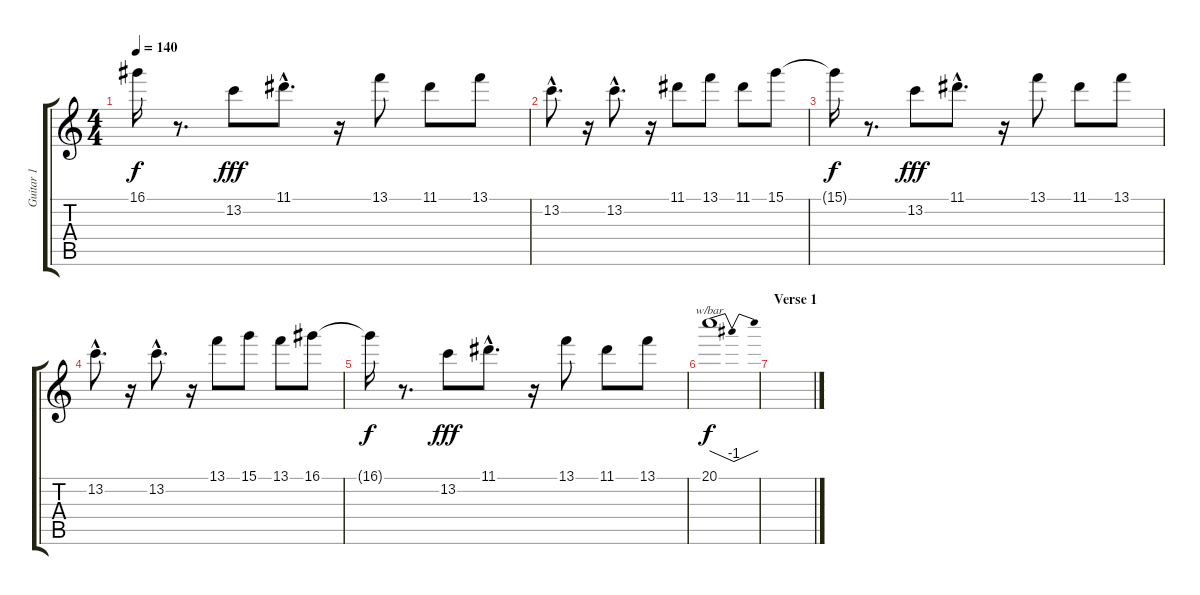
\track ("Guitar 1" "Guitar 1") {instrument overdrivenguitar}
\staff {score tabs}
\tuning (E4 B3 G3 D3 A2 E2) {hide}
\ts (4 4)
\tempo 140
\clef g2
\ks c
16.1{t}.16{dy f} r.8{d} 13.2.8{dy fff} 11.1{hac}.8{d} r.16 13.1.8 11.1.8 13.1.8 |
13.2{hac}.8{d} r.16 13.2{hac}.8{d} r.16 11.1.8 13.1.8 11.1.8 15.1.8 |
15.1{t}.16{dy f} r.8{d} 13.2.8{dy fff} 11.1{hac}.8{d} r.16 13.1.8 11.1.8 13.1.8 |
13.2{hac}.8{d} r.16 13.2{hac}.8{d} r.16 13.1.8 15.1.8 13.1.8 16.1.8 |
16.1{t}.16{dy f} r.8{d} 13.2.8{dy fff} 11.1{hac}.8{d} r.16 13.1.8 11.1.8 13.1.8 |
20.1.1{tbe (dip default 0 0 30 -4 60 0) dy f} |
\section ("" "Verse 1")
